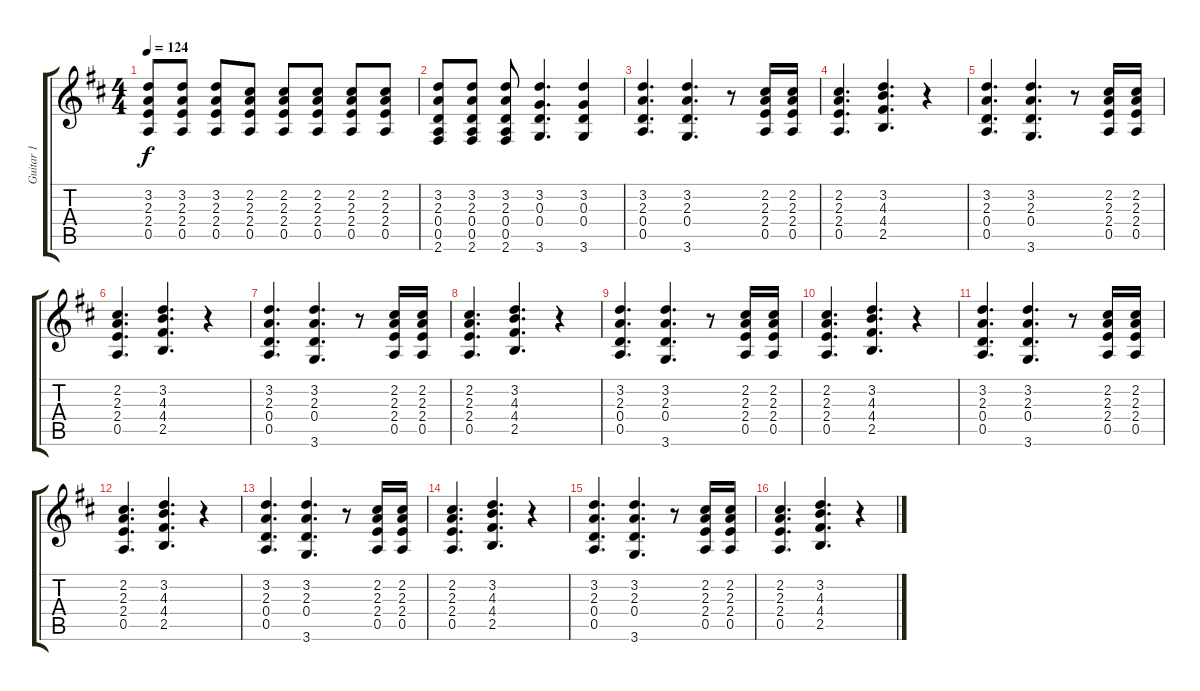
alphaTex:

\track ("Guitar 1" "Guitar 1") {instrument overdrivenguitar}
\staff {score tabs}
\tuning (E4 B3 G3 D3 A2 E2) {hide}
\ts (4 4)
\tempo 124
\clef g2
\ks d
(3.2 2.3 2.4 0.5).8{dy f} (3.2 2.3 2.4 0.5).8 (3.2 2.3 2.4 0.5).8 (2.2 2.3 2.4 0.5).8 (2.2 2.3 2.4 0.5).8 (2.2 2.3 2.4 0.5).8 (2.2 2.3 2.4 0.5).8 (2.2 2.3 2.4 0.5).8 |
(3.2 2.3 0.4 0.5 2.6).8 (3.2 2.3 0.4 0.5 2.6).8 (3.2 2.3 0.4 0.5 2.6).8 (3.2 0.3 0.4 3.6).4{d} (3.2 0.3 0.4 3.6).4 |
(3.2 2.3 0.4 0.5).4{d} (3.2 2.3 0.4 3.6).4{d} r.8 (2.2 2.3 2.4 0.5).16 (2.2 2.3 2.4 0.5).16 |
(2.2 2.3 2.4 0.5).4{d} (3.2 4.3 4.4 2.5).4{d} r.4 |
(3.2 2.3 0.4 0.5).4{d} (3.2 2.3 0.4 3.6).4{d} r.8 (2.2 2.3 2.4 0.5).16 (2.2 2.3 2.4 0.5).16 |
(2.2 2.3 2.4 0.5).4{d} (3.2 4.3 4.4 2.5).4{d} r.4 |
(3.2 2.3 0.4 0.5).4{d} (3.2 2.3 0.4 3.6).4{d} r.8 (2.2 2.3 2.4 0.5).16 (2.2 2.3 2.4 0.5).16 |
(2.2 2.3 2.4 0.5).4{d} (3.2 4.3 4.4 2.5).4{d} r.4 |
(3.2 2.3 0.4 0.5).4{d} (3.2 2.3 0.4 3.6).4{d} r.8 (2.2 2.3 2.4 0.5).16 (2.2 2.3 2.4 0.5).16 |
(2.2 2.3 2.4 0.5).4{d} (3.2 4.3 4.4 2.5).4{d} r.4 |
(3.2 2.3 0.4 0.5).4{d} (3.2 2.3 0.4 3.6).4{d} r.8 (2.2 2.3 2.4 0.5).16 (2.2 2.3 2.4 0.5).16 |
(2.2 2.3 2.4 0.5).4{d} (3.2 4.3 4.4 2.5).4{d} r.4 |
(3.2 2.3 0.4 0.5).4{d} (3.2 2.3 0.4 3.6).4{d} r.8 (2.2 2.3 2.4 0.5).16 (2.2 2.3 2.4 0.5).16 |
(2.2 2.3 2.4 0.5).4{d} (3.2 4.3 4.4 2.5).4{d} r.4 |
(3.2 2.3 0.4 0.5).4{d} (3.2 2.3 0.4 3.6).4{d} r.8 (2.2 2.3 2.4 0.5).16 (2.2 2.3 2.4 0.5).16 |
(2.2 2.3 2.4 0.5).4{d} (3.2 4.3 4.4 2.5).4{d} r.4
